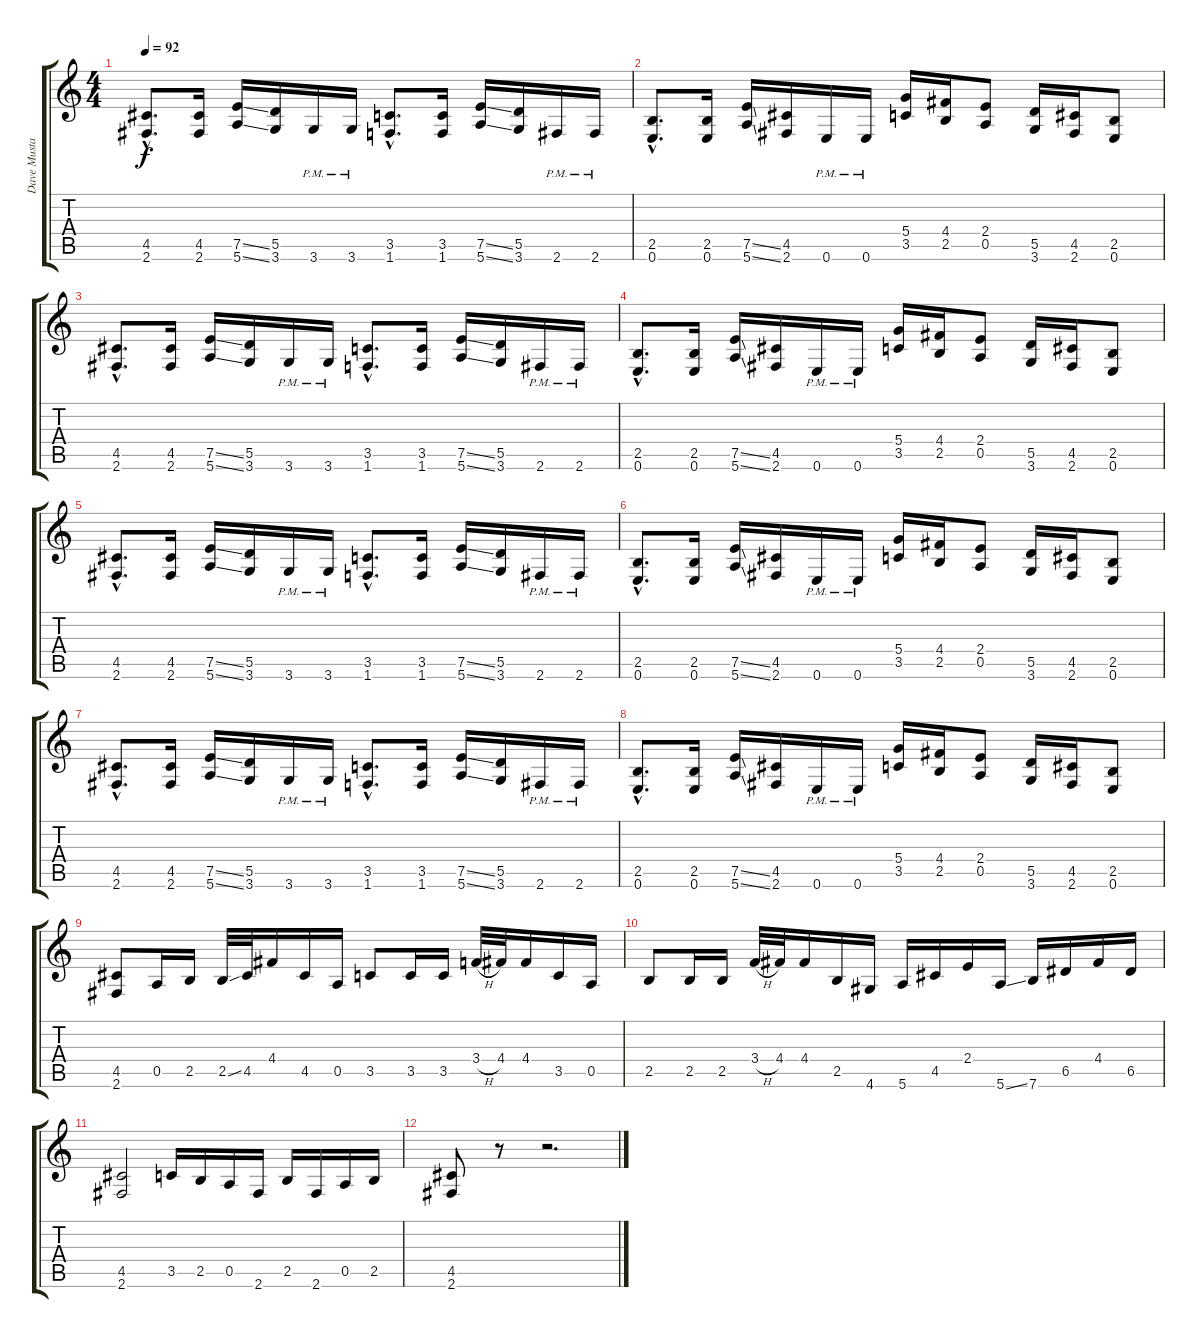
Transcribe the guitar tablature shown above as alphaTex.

\track ("Dave Mustaine" "Dave Musta") {instrument distortionguitar}
\staff {score tabs}
\tuning (E4 B3 G3 D3 A2 E2) {hide}
\ts (4 4)
\tempo 92
\clef g2
\ks c
(4.5{hac} 2.6{hac}).8{d dy f} (4.5 2.6).16 (7.5{ss} 5.6{ss}).16 (5.5 3.6).16 3.6{pm}.16 3.6{pm}.16 (3.5{hac} 1.6{hac}).8{d} (3.5 1.6).16 (7.5{ss} 5.6{ss}).16 (5.5 3.6).16 2.6{pm}.16 2.6{pm}.16 |
(2.5{hac} 0.6{hac}).8{d} (2.5 0.6).16 (7.5{ss} 5.6{ss}).16 (4.5 2.6).16 0.6{pm}.16 0.6{pm}.16 (5.4 3.5).16 (4.4 2.5).16 (2.4 0.5).8 (5.5 3.6).16 (4.5 2.6).16 (2.5 0.6).8 |
(4.5{hac} 2.6{hac}).8{d} (4.5 2.6).16 (7.5{ss} 5.6{ss}).16 (5.5 3.6).16 3.6{pm}.16 3.6{pm}.16 (3.5{hac} 1.6{hac}).8{d} (3.5 1.6).16 (7.5{ss} 5.6{ss}).16 (5.5 3.6).16 2.6{pm}.16 2.6{pm}.16 |
(2.5{hac} 0.6{hac}).8{d} (2.5 0.6).16 (7.5{ss} 5.6{ss}).16 (4.5 2.6).16 0.6{pm}.16 0.6{pm}.16 (5.4 3.5).16 (4.4 2.5).16 (2.4 0.5).8 (5.5 3.6).16 (4.5 2.6).16 (2.5 0.6).8 |
(4.5{hac} 2.6{hac}).8{d} (4.5 2.6).16 (7.5{ss} 5.6{ss}).16 (5.5 3.6).16 3.6{pm}.16 3.6{pm}.16 (3.5{hac} 1.6{hac}).8{d} (3.5 1.6).16 (7.5{ss} 5.6{ss}).16 (5.5 3.6).16 2.6{pm}.16 2.6{pm}.16 |
(2.5{hac} 0.6{hac}).8{d} (2.5 0.6).16 (7.5{ss} 5.6{ss}).16 (4.5 2.6).16 0.6{pm}.16 0.6{pm}.16 (5.4 3.5).16 (4.4 2.5).16 (2.4 0.5).8 (5.5 3.6).16 (4.5 2.6).16 (2.5 0.6).8 |
(4.5{hac} 2.6{hac}).8{d} (4.5 2.6).16 (7.5{ss} 5.6{ss}).16 (5.5 3.6).16 3.6{pm}.16 3.6{pm}.16 (3.5{hac} 1.6{hac}).8{d} (3.5 1.6).16 (7.5{ss} 5.6{ss}).16 (5.5 3.6).16 2.6{pm}.16 2.6{pm}.16 |
(2.5{hac} 0.6{hac}).8{d} (2.5 0.6).16 (7.5{ss} 5.6{ss}).16 (4.5 2.6).16 0.6{pm}.16 0.6{pm}.16 (5.4 3.5).16 (4.4 2.5).16 (2.4 0.5).8 (5.5 3.6).16 (4.5 2.6).16 (2.5 0.6).8 |
(4.5 2.6).8 0.5.16 2.5.16 2.5{ss}.32 4.5.32 4.4.16 4.5.16 0.5.16 3.5.8 3.5.16 3.5.16 3.4{h}.32 4.4.32 4.4.16 3.5.16 0.5.16 |
2.5.8 2.5.16 2.5.16 3.4{h}.32 4.4.32 4.4.16 2.5.16 4.6.16 5.6.16 4.5.16 2.4.16 5.6{ss}.16 7.6.16 6.5.16 4.4.16 6.5.16 |
(4.5 2.6).2 3.5.16 2.5.16 0.5.16 2.6.16 2.5.16 2.6.16 0.5.16 2.5.16 |
(4.5 2.6).8 r.8 r.2{d}
